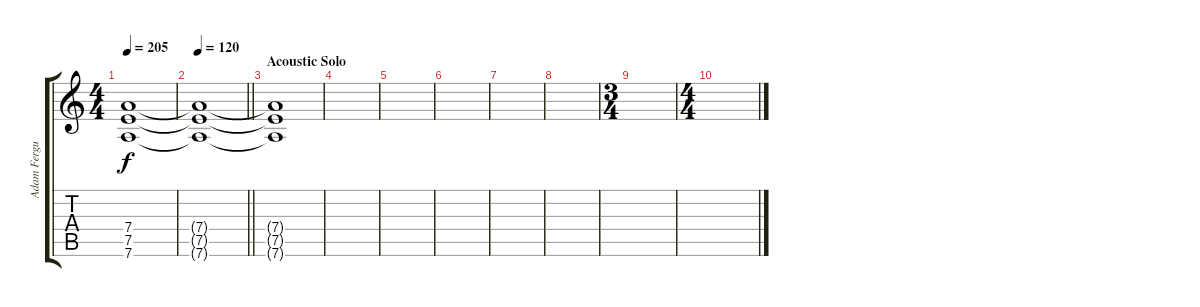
\track ("Adam Ferguson - Guitar" "Adam Fergu") {instrument overdrivenguitar}
\staff {score tabs}
\tuning (E4 B3 G3 D3 A2 D2) {hide}
\ts (4 4)
\tempo 205
\clef g2
\ks c
(7.4{t} 7.5{t} 7.6{t}).1{dy f} |
\tempo 120
\barLineRight lightlight
(7.4{t} 7.5{t} 7.6{t}).1 |
\section ("" "Acoustic Solo")
(7.4{t} 7.5{t} 7.6{t}).1 |
|
|
|
|
|
\ts (3 4)
|
\ts (4 4)
